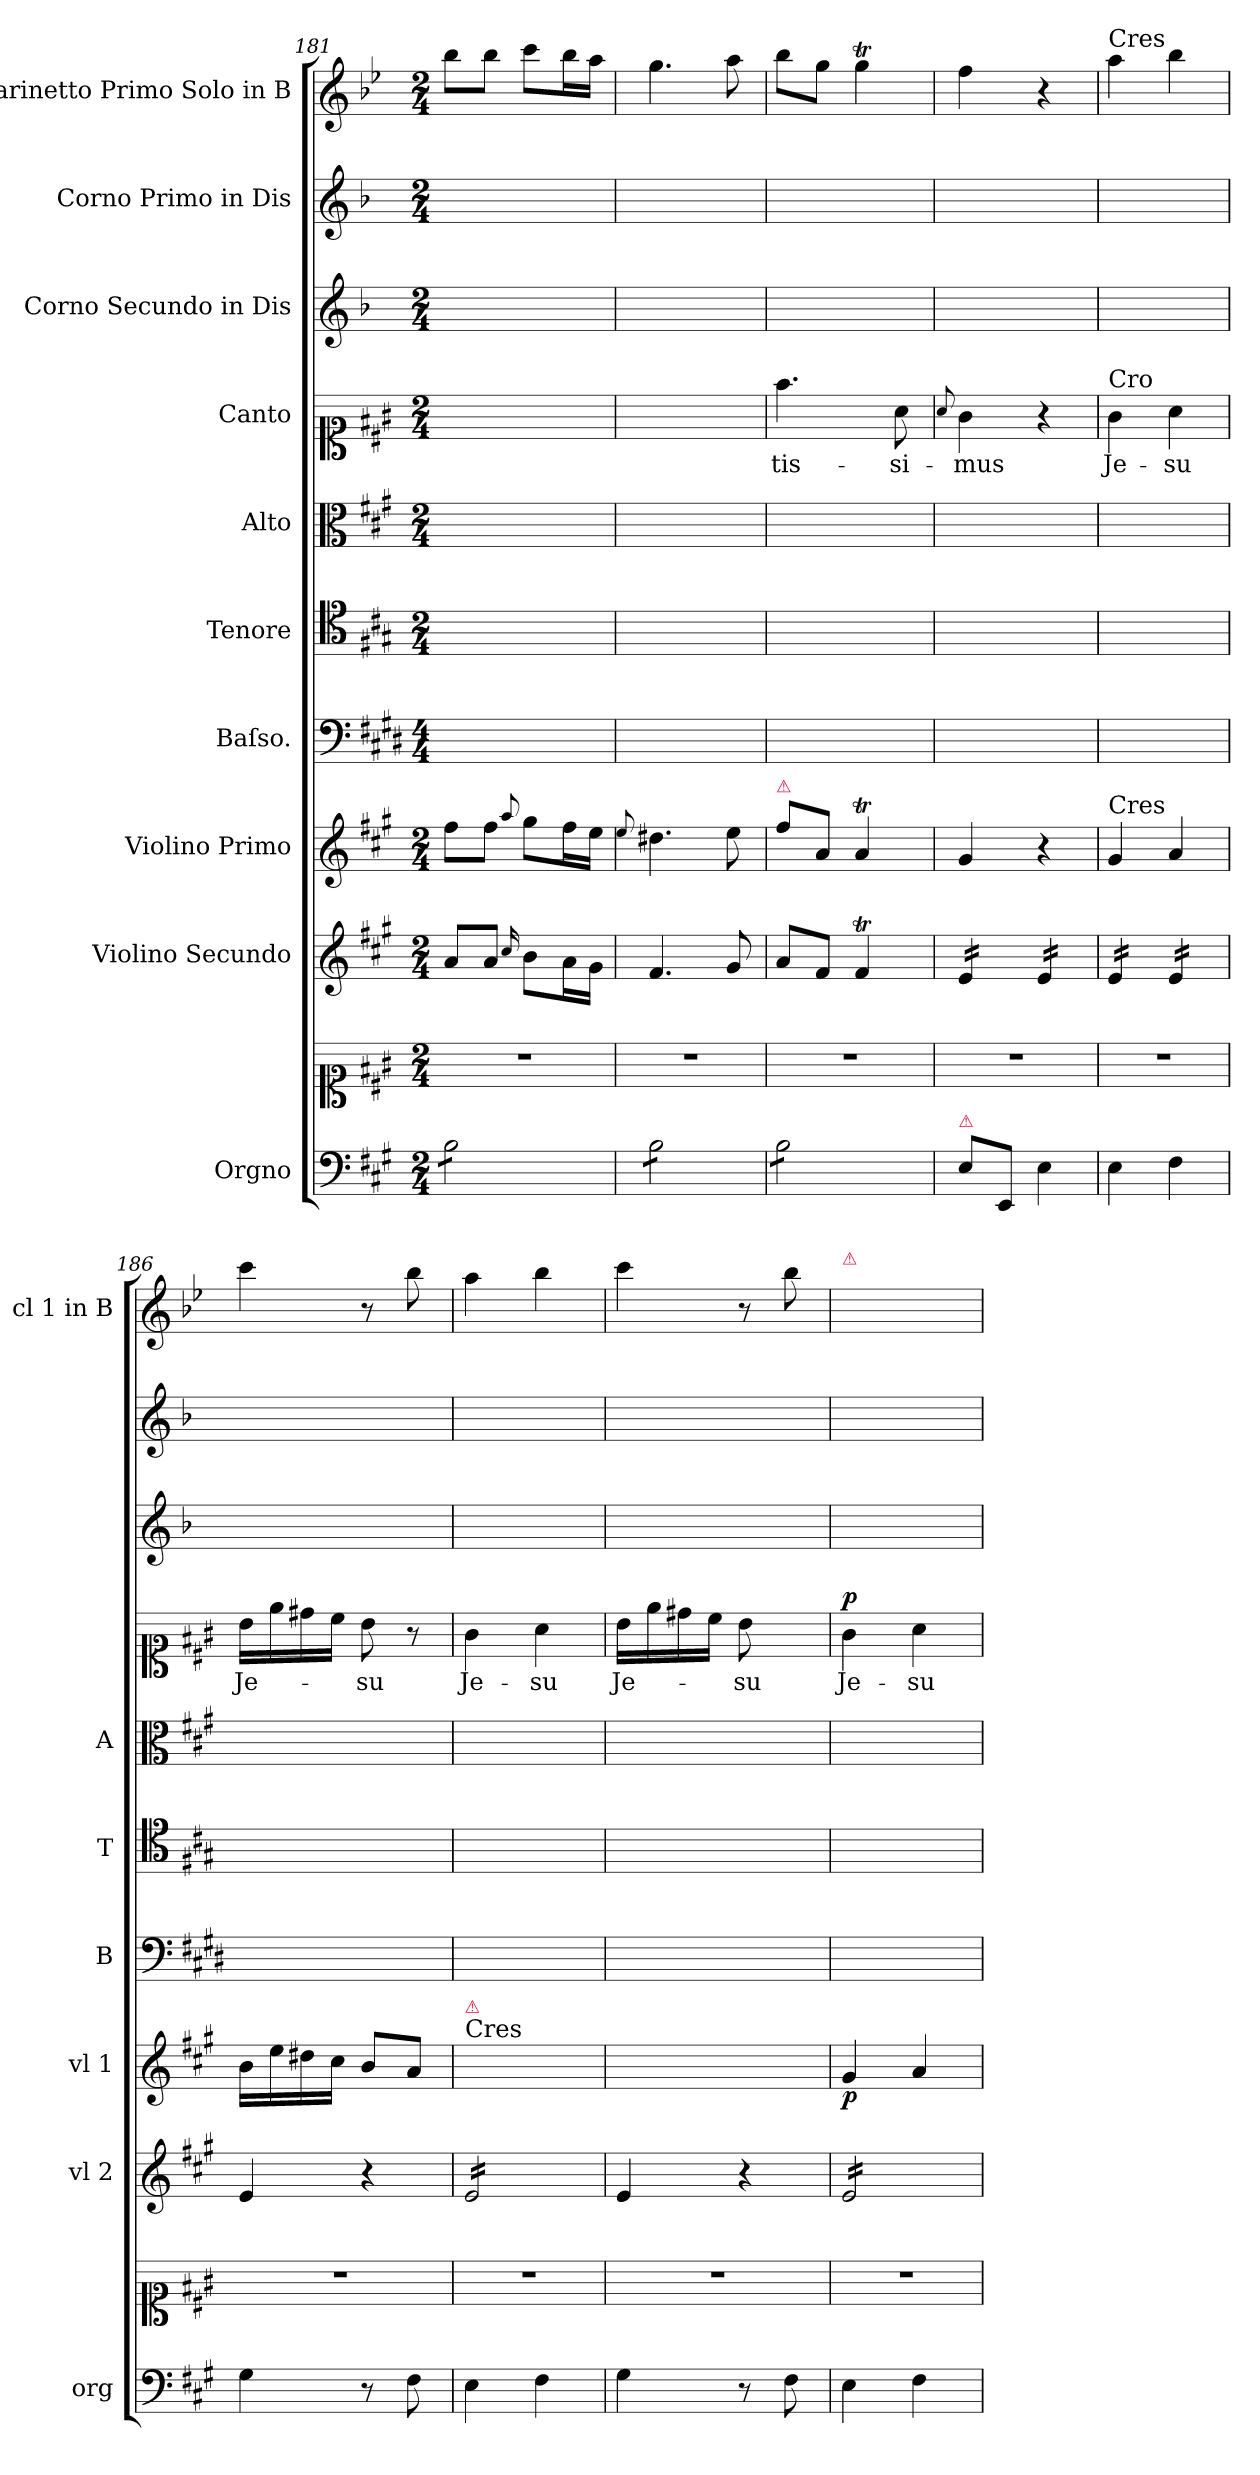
**kern	**kern	**kern	**kern	**dynam	**kern	**kern	**kern	**kern	**text	**text	**dynam	**kern	**kern	**kern
*part10	*part10	*part9	*part8	*part8	*part7	*part6	*part5	*part4	*part4	*part4	*part4	*part3	*part2	*part1
*staff11	*staff10	*staff9	*staff8	*staff8	*staff7	*staff6	*staff5	*staff4	*staff4	*staff4	*staff4	*staff3	*staff2	*staff1
*I"Orgno	*	*I"Violino Secundo	*I"Violino Primo	*	*I"Baſso.	*I"Tenore	*I"Alto	*I"Canto	*	*	*	*I"Corno Secundo in Dis	*I"Corno Primo in Dis	*I"Clarinetto Primo Solo in B
*I'org	*	*I'vl 2	*I'vl 1	*	*I'B	*I'T	*I'A	*	*	*	*	*	*	*I'cl 1 in B
*clefF4	*clefC1	*clefG2	*clefG2	*	*clefF4	*clefC4	*clefC3	*clefC1	*	*	*	*clefG2	*clefG2	*clefG2
*	*	*	*	*	*	*	*	*	*	*	*	*ITrd5c8	*ITrd5c8	*ITrd1c1
*k[f#c#g#]	*k[f#c#g#]	*k[f#c#g#]	*k[f#c#g#]	*	*k[f#c#g#d#]	*k[f#c#g#]	*k[f#c#g#]	*k[f#c#g#]	*	*	*	*k[f#c#g#]	*k[f#c#g#]	*k[f#c#g#]
*M2/4	*M2/4	*M2/4	*M2/4	*	*M4/4	*M2/4	*M2/4	*M2/4	*	*	*	*M2/4	*M2/4	*M2/4
=181	=181	=181	=181	=181	=181	=181	=181	=181	=181	=181	=181	=181	=181	=181
*tremolo	*	*	*	*	*	*	*	*	*	*	*	*	*	*
8B\L	2r	8a/L	8ff#\L	.	2ryy	2ryy	2ryy	4ff#\yy	so-	lus	.	2ryy	2ryy	8aa\L
8B\	.	8a/J	8ff#\J	.	.	.	.	.	.	.	.	.	.	8aa\J
.	.	16qqcc#/	8qqaa/	.	.	.	.	.	.	.	.	.	.	.
8B\	.	8b\L	8gg#\L	.	.	.	.	8gg#\Lyy	.	al-	.	.	.	8bb\L
8B\J	.	16a\L	16ff#\L	.	.	.	.	16ff#\Lyy	.	-tis-	.	.	.	16aa\L
.	.	16g#\JJ	16ee\JJ	.	.	.	.	16ee\JJyy	.	-si-	.	.	.	16gg#\JJ
=182	=182	=182	=182	=182	=182	=182	=182	=182	=182	=182	=182	=182	=182	=182
.	.	.	8qqee/	.	.	.	.	8qqee/yy	.	.	.	.	.	.
8B\L	2r	4.f#/	4.dd#X\	.	2ryy	2ryy	2ryy	4.dd#X\yy	-lus	-mus	.	2ryy	2ryy	4.ff#\
8B\	.	.	.	.	.	.	.	.	.	.	.	.	.	.
8B\	.	.	.	.	.	.	.	.	.	.	.	.	.	.
8B\J	.	8g#/	8ee\	.	.	.	.	8ee\yy	so-	al	.	.	.	8gg#\
=183	=183	=183	=183	=183	=183	=183	=183	=183	=183	=183	=183	=183	=183	=183
!	!	!	!LO:TX:a:color=crimson:t=⚠	!	!	!	!	!	!	!	!	!	!	!
8B\L	2r	8a/L	8ff#\L	.	2ryy	2ryy	2ryy	4.ff#\	-tis-	.	.	2ryy	2ryy	8aa\L
8B\	.	8f#/J	8a/J	.	.	.	.	.	.	.	.	.	.	8ff#\J
8B\	.	4f#T/	4aT/	.	.	.	.	.	.	.	.	.	.	4ff#T\
8B\J	.	.	.	.	.	.	.	8a\	-si-	.	.	.	.	.
*Xtremolo	*	*	*	*	*	*	*	*	*	*	*	*	*	*
=184	=184	=184	=184	=184	=184	=184	=184	=184	=184	=184	=184	=184	=184	=184
.	.	.	.	.	.	.	.	8qqa/	.	.	.	.	.	.
!	!	!LO:TX:t=Cres	!	!	!	!	!	!	!	!	!	!	!	!
!LO:TX:a:color=crimson:t=⚠	!	!	!	!	!	!	!	!	!	!	!	!	!	!
*	*	*tremolo	*	*	*	*	*	*	*	*	*	*	*	*
8E\L	2r	16e/LL	4g#/	.	2ryy	2ryy	2ryy	4g#\	-mus	.	.	2ryy	2ryy	4ee\
.	.	16e/	.	.	.	.	.	.	.	.	.	.	.	.
8EE/J	.	16e/	.	.	.	.	.	.	.	.	.	.	.	.
.	.	16e/JJ	.	.	.	.	.	.	.	.	.	.	.	.
4E\	.	16e/LL	4r	.	.	.	.	4r	.	.	.	.	.	4r
.	.	16e/	.	.	.	.	.	.	.	.	.	.	.	.
.	.	16e/	.	.	.	.	.	.	.	.	.	.	.	.
.	.	16e/JJ	.	.	.	.	.	.	.	.	.	.	.	.
=185	=185	=185	=185	=185	=185	=185	=185	=185	=185	=185	=185	=185	=185	=185
!	!	!	!	!	!	!	!	!	!	!	!	!	!	!LO:TX:t=Cres
!	!	!	!	!	!	!	!	!LO:TX:a:t=Cro	!	!	!	!	!	!
!	!	!	!LO:TX:t=Cres	!	!	!	!	!	!	!	!	!	!	!
4E\	2r	16e/LL	4g#/	.	2ryy	2ryy	2ryy	4g#\	Je-	.	.	2ryy	2ryy	4gg#\
.	.	16e/	.	.	.	.	.	.	.	.	.	.	.	.
.	.	16e/	.	.	.	.	.	.	.	.	.	.	.	.
.	.	16e/JJ	.	.	.	.	.	.	.	.	.	.	.	.
4F#\	.	16e/LL	4a/	.	.	.	.	4a\	-su	.	.	.	.	4aa\
.	.	16e/	.	.	.	.	.	.	.	.	.	.	.	.
.	.	16e/	.	.	.	.	.	.	.	.	.	.	.	.
.	.	16e/JJ	.	.	.	.	.	.	.	.	.	.	.	.
*	*	*Xtremolo	*	*	*	*	*	*	*	*	*	*	*	*
=186	=186	=186	=186	=186	=186	=186	=186	=186	=186	=186	=186	=186	=186	=186
4G#\	2r	4e/	16b\LL	.	2ryy	2ryy	2ryy	16b\LL	Je-	.	.	2ryy	2ryy	4bb\
.	.	.	16ee\	.	.	.	.	16ee\	.	.	.	.	.	.
.	.	.	16dd#X\	.	.	.	.	16dd#X\	.	.	.	.	.	.
.	.	.	16cc#\JJ	.	.	.	.	16cc#\JJ	.	.	.	.	.	.
8r	.	4r	8b\L	.	.	.	.	8b\	-su	.	.	.	.	8r
8F#\	.	.	8a/J	.	.	.	.	8r	.	.	.	.	.	8aa\
=187	=187	=187	=187	=187	=187	=187	=187	=187	=187	=187	=187	=187	=187	=187
!	!	!	!LO:TX:t=Cres	!	!	!	!	!	!	!	!	!	!	!
!	!	!	!LO:TX:a:color=crimson:t=⚠	!	!	!	!	!	!	!	!	!	!	!
*	*	*tremolo	*	*	*	*	*	*	*	*	*	*	*	*
4E\	2r	16e/LL	4g#/yy	.	2ryy	2ryy	2ryy	4g#\	Je-	.	.	2ryy	2ryy	4gg#\
.	.	16e/	.	.	.	.	.	.	.	.	.	.	.	.
.	.	16e/	.	.	.	.	.	.	.	.	.	.	.	.
.	.	16e/	.	.	.	.	.	.	.	.	.	.	.	.
4F#\	.	16e/	4a/yy	.	.	.	.	4a\	-su	.	.	.	.	4aa\
.	.	16e/	.	.	.	.	.	.	.	.	.	.	.	.
.	.	16e/	.	.	.	.	.	.	.	.	.	.	.	.
.	.	16e/JJ	.	.	.	.	.	.	.	.	.	.	.	.
*	*	*Xtremolo	*	*	*	*	*	*	*	*	*	*	*	*
=188	=188	=188	=188	=188	=188	=188	=188	=188	=188	=188	=188	=188	=188	=188
4G#\	2r	4e/	16b\LLyy	.	2ryy	2ryy	2ryy	16b\LL	Je-	.	.	2ryy	2ryy	4bb\
.	.	.	16ee\yy	.	.	.	.	16ee\	.	.	.	.	.	.
.	.	.	16dd#X\yy	.	.	.	.	16dd#X\	.	.	.	.	.	.
.	.	.	16cc#\JJyy	.	.	.	.	16cc#\JJ	.	.	.	.	.	.
8r	.	4r	8b\Lyy	.	.	.	.	8b\	-su	.	.	.	.	8r
8F#\	.	.	8a/Jyy	.	.	.	.	8ryy	.	.	.	.	.	8aa\
=189	=189	=189	=189	=189	=189	=189	=189	=189	=189	=189	=189	=189	=189	=189
!	!	!	!	!	!	!	!	!	!	!	!	!	!	!LO:TX:a:color=crimson:t=⚠
!	!	!	!	!	!	!	!	!	!	!	!LO:DY:b	!	!	!
*	*	*tremolo	*	*	*	*	*	*	*	*	*	*	*	*
4E\	2r	16e/LL	4g#/	p	2ryy	2ryy	2ryy	4g#\	Je-	.	p	2ryy	2ryy	4gg#\yy
.	.	16e/	.	.	.	.	.	.	.	.	.	.	.	.
.	.	16e/	.	.	.	.	.	.	.	.	.	.	.	.
.	.	16e/	.	.	.	.	.	.	.	.	.	.	.	.
4F#\	.	16e/	4a/	.	.	.	.	4a\	-su	.	.	.	.	4aa\yy
.	.	16e/	.	.	.	.	.	.	.	.	.	.	.	.
.	.	16e/	.	.	.	.	.	.	.	.	.	.	.	.
.	.	16e/JJ	.	.	.	.	.	.	.	.	.	.	.	.
*	*	*Xtremolo	*	*	*	*	*	*	*	*	*	*	*	*
=	=	=	=	=	=	=	=	=	=	=	=	=	=	=
*-	*-	*-	*-	*-	*-	*-	*-	*-	*-	*-	*-	*-	*-	*-
